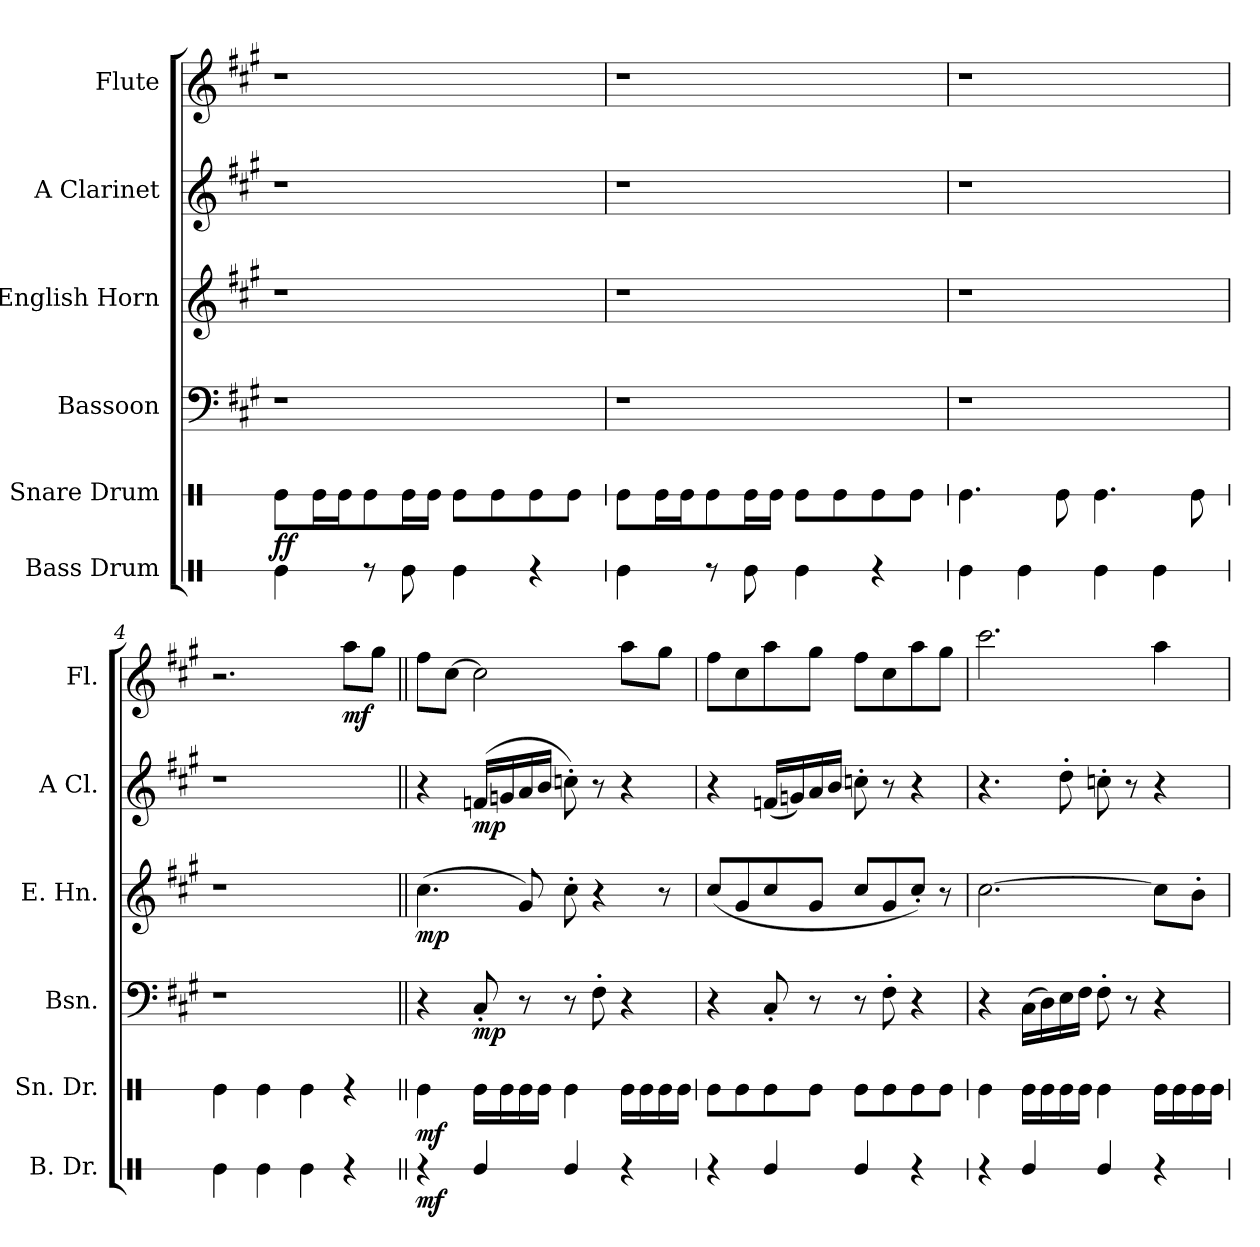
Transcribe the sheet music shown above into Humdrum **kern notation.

**kern	**dynam	**kern	**dynam	**kern	**dynam	**kern	**dynam	**kern	**dynam	**kern	**dynam
*part6	*part6	*part5	*part5	*part4	*part4	*part3	*part3	*part2	*part2	*part1	*part1
*staff6	*staff6	*staff5	*staff5	*staff4	*staff4	*staff3	*staff3	*staff2	*staff2	*staff1	*staff1
*I"Bass Drum	*	*I"Snare Drum	*	*I"Bassoon	*	*I"English Horn	*	*I"A Clarinet	*	*I"Flute	*
*I'B. Dr.	*	*I'Sn. Dr.	*	*I'Bsn.	*	*I'E. Hn.	*	*I'A Cl.	*	*I'Fl.	*
*stria1	*	*stria1	*	*	*	*	*	*	*	*	*
*clefX	*	*clefX	*	*clefF4	*	*clefG2	*	*clefG2	*	*clefG2	*
*	*	*	*	*	*	*ITrd4c7	*	*ITrd2c3	*	*	*
*k[]	*	*k[]	*	*k[f#c#g#]	*	*k[f#c#]	*	*k[f#c#g#d#a#e#]	*	*k[f#c#g#]	*
=1	=1	=1	=1	=1	=1	=1	=1	=1	=1	=1	=1
!	!LO:DY:a	!	!	!	!	!	!	!	!	!	!
!	!LO:DY:n=1:b	!	!	!	!	!	!	!	!	!	!
4Re\	f f	8Re\L	.	1r	.	1r	.	1r	.	1r	.
.	.	16Re\L	.	.	.	.	.	.	.	.	.
.	.	16Re\J	.	.	.	.	.	.	.	.	.
8r	.	8Re\	.	.	.	.	.	.	.	.	.
8Re\	.	16Re\L	.	.	.	.	.	.	.	.	.
.	.	16Re\JJ	.	.	.	.	.	.	.	.	.
4Re\	.	8Re\L	.	.	.	.	.	.	.	.	.
.	.	8Re\	.	.	.	.	.	.	.	.	.
4r	.	8Re\	.	.	.	.	.	.	.	.	.
.	.	8Re\J	.	.	.	.	.	.	.	.	.
=2	=2	=2	=2	=2	=2	=2	=2	=2	=2	=2	=2
4Re\	.	8Re\L	.	1r	.	1r	.	1r	.	1r	.
.	.	16Re\L	.	.	.	.	.	.	.	.	.
.	.	16Re\J	.	.	.	.	.	.	.	.	.
8r	.	8Re\	.	.	.	.	.	.	.	.	.
8Re\	.	16Re\L	.	.	.	.	.	.	.	.	.
.	.	16Re\JJ	.	.	.	.	.	.	.	.	.
4Re\	.	8Re\L	.	.	.	.	.	.	.	.	.
.	.	8Re\	.	.	.	.	.	.	.	.	.
4r	.	8Re\	.	.	.	.	.	.	.	.	.
.	.	8Re\J	.	.	.	.	.	.	.	.	.
=3	=3	=3	=3	=3	=3	=3	=3	=3	=3	=3	=3
4Re\	.	4.Re\	.	1r	.	1r	.	1r	.	1r	.
4Re\	.	.	.	.	.	.	.	.	.	.	.
.	.	8Re\	.	.	.	.	.	.	.	.	.
4Re\	.	4.Re\	.	.	.	.	.	.	.	.	.
4Re\	.	.	.	.	.	.	.	.	.	.	.
.	.	8Re\	.	.	.	.	.	.	.	.	.
=4	=4	=4	=4	=4	=4	=4	=4	=4	=4	=4	=4
4Re\	.	4Re\	.	1r	.	1r	.	1r	.	2.r	.
4Re\	.	4Re\	.	.	.	.	.	.	.	.	.
4Re\	.	4Re\	.	.	.	.	.	.	.	.	.
!	!	!	!	!	!	!	!	!	!	!	!LO:DY:b
4r	.	4r	.	.	.	.	.	.	.	8aa\L	mf
.	.	.	.	.	.	.	.	.	.	8gg#\J	.
!!LO:LB:g=z
=5||	=5||	=5||	=5||	=5||	=5||	=5||	=5||	=5||	=5||	=5||	=5||
!	!LO:DY:b	!	!LO:DY:b	!	!	!	!LO:DY:b	!	!	!	!
4r	mf	4Re\	mf	4r	.	(4.f#\	mp	4r	.	8ff#\L	.
.	.	.	.	.	.	.	.	.	.	[8cc#\J	.
!	!	!	!	!	!LO:DY:b	!	!	!	!LO:DY:b	!	!
4Re/	.	16Re\LL	.	8C#'/	mp	.	.	(16dn/LL	mp	2cc#\]	.
.	.	16Re\	.	.	.	.	.	16en/	.	.	.
.	.	16Re\	.	8r	.	8c#/)	.	16f#/	.	.	.
.	.	16Re\JJ	.	.	.	.	.	16g#/JJ	.	.	.
4Re/	.	4Re\	.	8r	.	8f#'\	.	8an'\)	.	.	.
.	.	.	.	8F#'\	.	4r	.	8r	.	.	.
4r	.	16Re\LL	.	4r	.	.	.	4r	.	8aa\L	.
.	.	16Re\	.	.	.	.	.	.	.	.	.
.	.	16Re\	.	.	.	8r	.	.	.	8gg#\J	.
.	.	16Re\JJ	.	.	.	.	.	.	.	.	.
=6	=6	=6	=6	=6	=6	=6	=6	=6	=6	=6	=6
4r	.	8Re\L	.	4r	.	(8f#/L	.	4r	.	8ff#\L	.
.	.	8Re\	.	.	.	8c#/	.	.	.	8cc#\	.
4Re/	.	8Re\	.	8C#'/	.	8f#/	.	(16dn/LL	.	8aa\	.
.	.	.	.	.	.	.	.	16en/)	.	.	.
.	.	8Re\J	.	8r	.	8c#/J	.	16f#/	.	8gg#\J	.
.	.	.	.	.	.	.	.	16g#/JJ	.	.	.
4Re/	.	8Re\L	.	8r	.	8f#/L	.	8an'\	.	8ff#\L	.
.	.	8Re\	.	8F#'\	.	8c#/	.	8r	.	8cc#\	.
4r	.	8Re\	.	4r	.	8f#'/J)	.	4r	.	8aa\	.
.	.	8Re\J	.	.	.	8r	.	.	.	8gg#\J	.
=7	=7	=7	=7	=7	=7	=7	=7	=7	=7	=7	=7
4r	.	4Re\	.	4r	.	[2.f#\	.	4.r	.	2.ccc#\	.
4Re/	.	16Re\LL	.	(16C#\LL	.	.	.	.	.	.	.
.	.	16Re\	.	16D\)	.	.	.	.	.	.	.
.	.	16Re\	.	16E\	.	.	.	8b'\	.	.	.
.	.	16Re\JJ	.	16F#\JJ	.	.	.	.	.	.	.
4Re/	.	4Re\	.	8F#'\	.	.	.	8an'\	.	.	.
.	.	.	.	8r	.	.	.	8r	.	.	.
4r	.	16Re\LL	.	4r	.	8f#\L]	.	4r	.	4aa\	.
.	.	16Re\	.	.	.	.	.	.	.	.	.
.	.	16Re\	.	.	.	8e'\J	.	.	.	.	.
.	.	16Re\JJ	.	.	.	.	.	.	.	.	.
=	=	=	=	=	=	=	=	=	=	=	=
*-	*-	*-	*-	*-	*-	*-	*-	*-	*-	*-	*-
